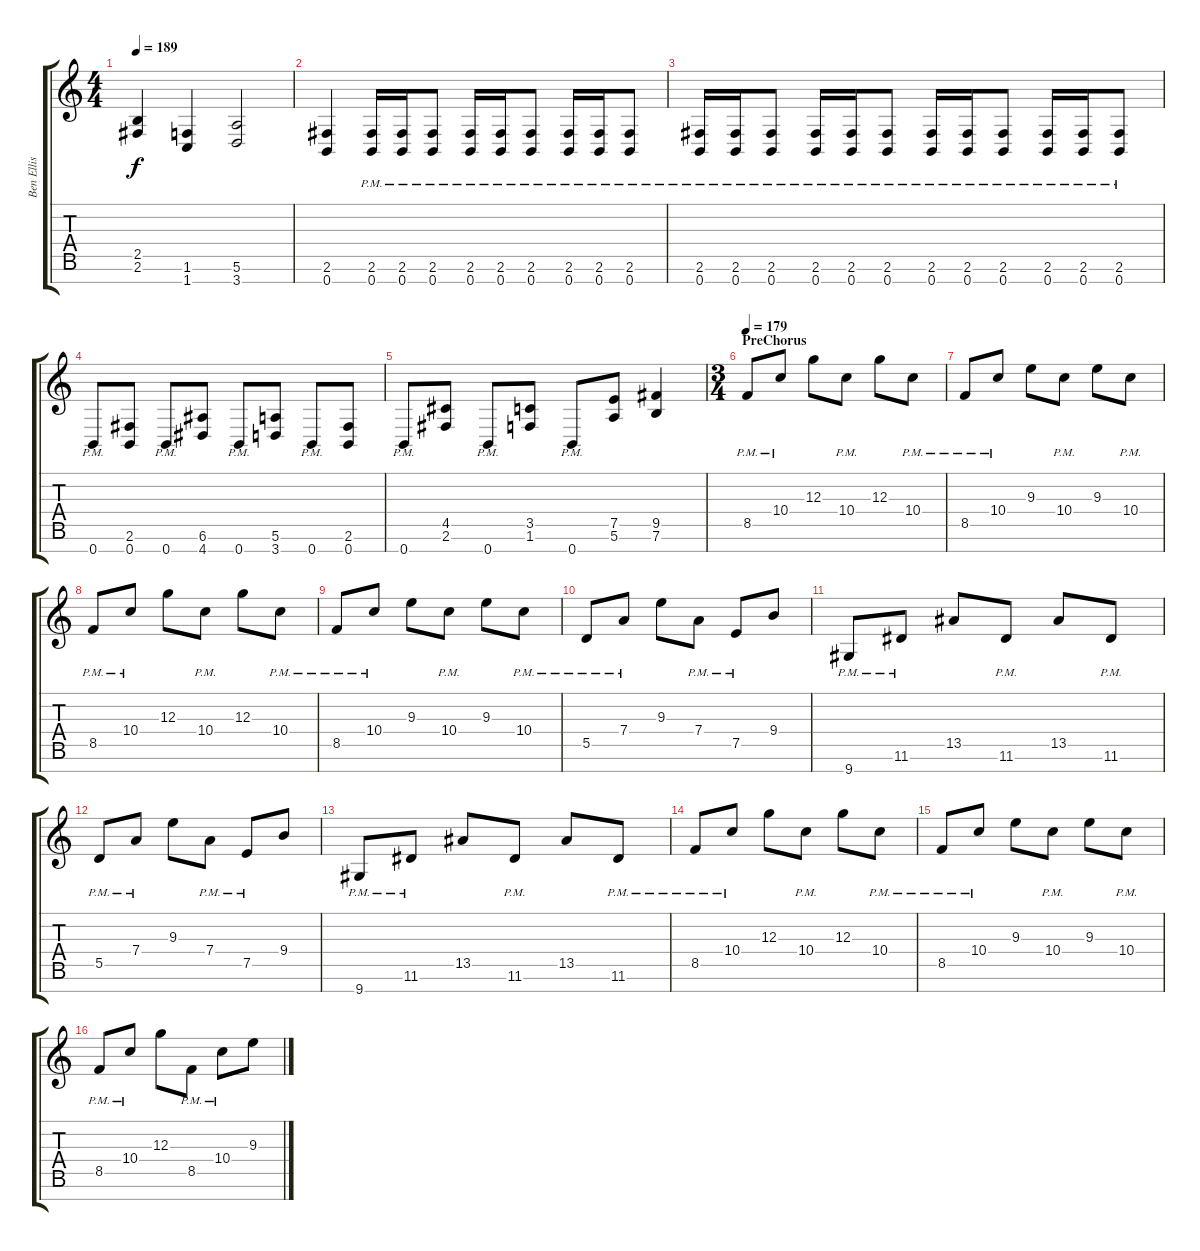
\track ("Ben Ellis" "Ben Ellis") {instrument distortionguitar}
\staff {score tabs}
\tuning (E4 B3 G3 D3 A2 E2 B1) {hide}
\ts (4 4)
\tempo 189
\clef g2
\ks c
(2.5 2.6).4{dy f} (1.6 1.7).4 (5.6 3.7).2 |
(2.6 0.7).4 (2.6{pm} 0.7{pm}).16 (2.6{pm} 0.7{pm}).16 (2.6{pm} 0.7{pm}).8 (2.6{pm} 0.7{pm}).16 (2.6{pm} 0.7{pm}).16 (2.6{pm} 0.7{pm}).8 (2.6{pm} 0.7{pm}).16 (2.6{pm} 0.7{pm}).16 (2.6{pm} 0.7{pm}).8 |
(2.6{pm} 0.7{pm}).16 (2.6{pm} 0.7{pm}).16 (2.6{pm} 0.7{pm}).8 (2.6{pm} 0.7{pm}).16 (2.6{pm} 0.7{pm}).16 (2.6{pm} 0.7{pm}).8 (2.6{pm} 0.7{pm}).16 (2.6{pm} 0.7{pm}).16 (2.6{pm} 0.7{pm}).8 (2.6{pm} 0.7{pm}).16 (2.6{pm} 0.7{pm}).16 (2.6{pm} 0.7{pm}).8 |
0.7{pm}.8 (2.6 0.7).8 0.7{pm}.8 (6.6 4.7).8 0.7{pm}.8 (5.6 3.7).8 0.7{pm}.8 (2.6 0.7).8 |
0.7{pm}.8 (4.5 2.6).8 0.7{pm}.8 (3.5 1.6).8 0.7{pm}.8 (7.5 5.6).8 (9.5 7.6).4 |
\ts (3 4)
\section ("" "PreChorus")
\tempo 179
8.5{pm}.8 10.4{pm}.8 12.3.8 10.4{pm}.8 12.3.8 10.4{pm}.8 |
8.5{pm}.8 10.4{pm}.8 9.3.8 10.4{pm}.8 9.3.8 10.4{pm}.8 |
8.5{pm}.8 10.4{pm}.8 12.3.8 10.4{pm}.8 12.3.8 10.4{pm}.8 |
8.5{pm}.8 10.4{pm}.8 9.3.8 10.4{pm}.8 9.3.8 10.4{pm}.8 |
5.5{pm}.8 7.4{pm}.8 9.3.8 7.4{pm}.8 7.5{pm}.8 9.4.8 |
9.7{pm}.8 11.6{pm}.8 13.5.8 11.6{pm}.8 13.5.8 11.6{pm}.8 |
5.5{pm}.8 7.4{pm}.8 9.3.8 7.4{pm}.8 7.5{pm}.8 9.4.8 |
9.7{pm}.8 11.6{pm}.8 13.5.8 11.6{pm}.8 13.5.8 11.6{pm}.8 |
8.5{pm}.8 10.4{pm}.8 12.3.8 10.4{pm}.8 12.3.8 10.4{pm}.8 |
8.5{pm}.8 10.4{pm}.8 9.3.8 10.4{pm}.8 9.3.8 10.4{pm}.8 |
8.5{pm}.8 10.4{pm}.8 12.3.8 8.5{pm}.8 10.4{pm}.8 9.3.8
